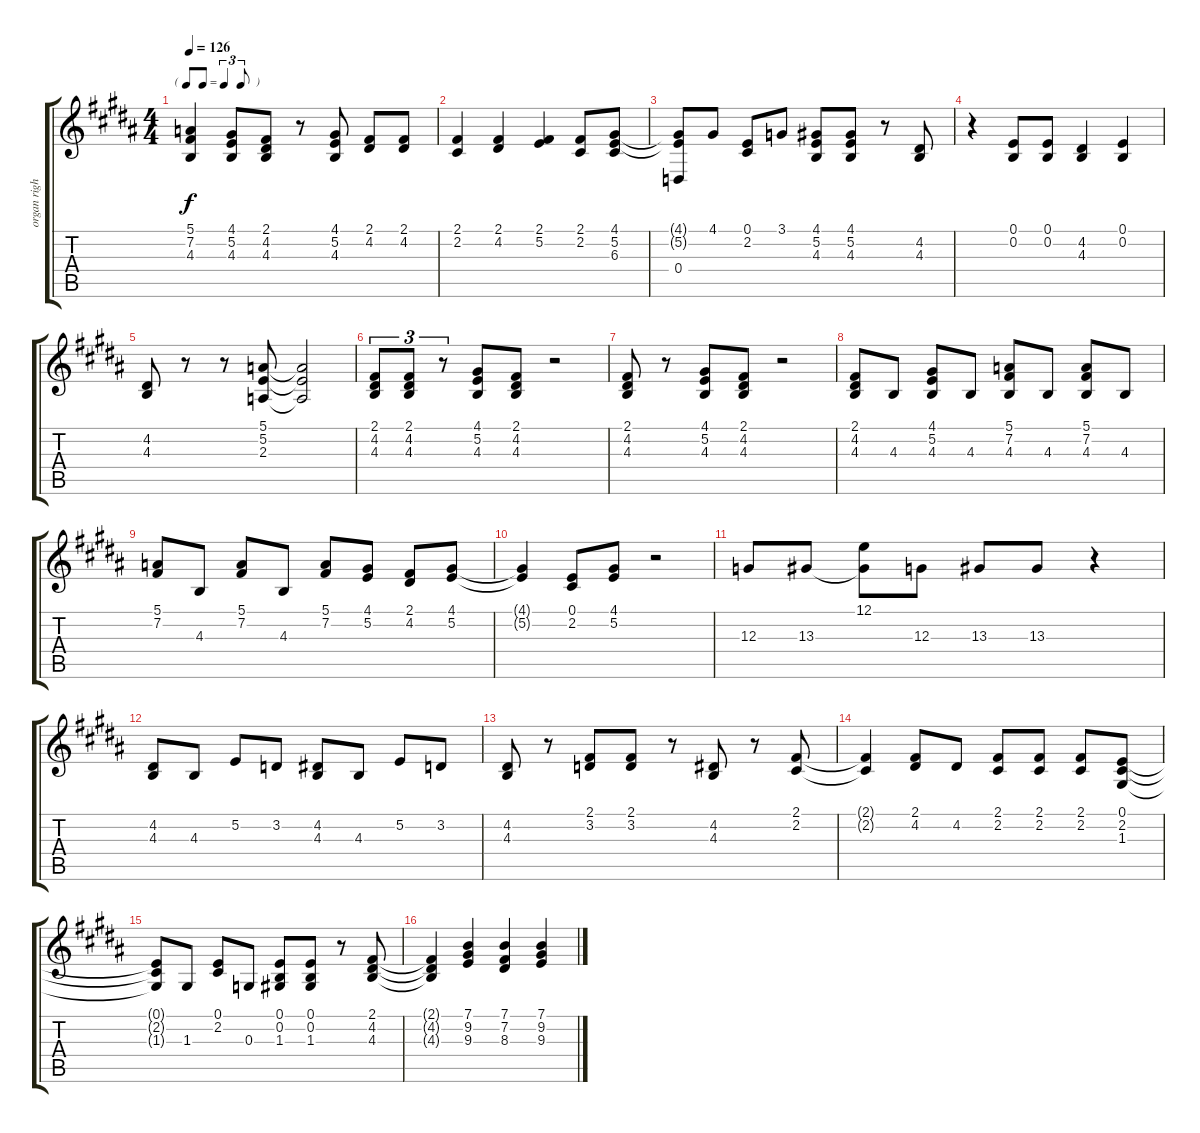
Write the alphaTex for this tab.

\track ("organ right hand" "organ righ") {instrument rockorgan}
\staff {score tabs}
\tuning (E4 B3 G3 D3 A2 E2) {hide}
\ts (4 4)
\tf triplet8th
\tempo 126
\clef g2
\ks b
(5.1 7.2 4.3).4{dy f} (4.1 5.2 4.3).8 (2.1 4.2 4.3).8 r.8 (4.1 5.2 4.3).8 (2.1 4.2).8 (2.1 4.2).8 |
(2.1 2.2).4 (2.1 4.2).4 (2.1 5.2).4 (2.1 2.2).8 (4.1 5.2 6.3).8 |
(4.1{t} 5.2{t} 0.4).8 4.1.8 (0.1 2.2).8 3.1.8 (4.1 5.2 4.3).8 (4.1 5.2 4.3).8 r.8 (4.2 4.3).8 |
r.4 (0.1 0.2).8 (0.1 0.2).8 (4.2 4.3).4 (0.1 0.2).4 |
(4.2 4.3).8 r.8 r.8 (5.1 5.2 2.3).8 (5.1{t} 5.2{t} 2.3{t}).2 |
(2.1 4.2 4.3).8{tu (3 2)} (2.1 4.2 4.3).8{tu (3 2)} r.8{tu (3 2)} (4.1 5.2 4.3).8 (2.1 4.2 4.3).8 r.2 |
(2.1 4.2 4.3).8 r.8 (4.1 5.2 4.3).8 (2.1 4.2 4.3).8 r.2 |
(2.1 4.2 4.3).8 4.3.8 (4.1 5.2 4.3).8 4.3.8 (5.1 7.2 4.3).8 4.3.8 (5.1 7.2 4.3).8 4.3.8 |
(5.1 7.2).8 4.3.8 (5.1 7.2).8 4.3.8 (5.1 7.2).8 (4.1 5.2).8 (2.1 4.2).8 (4.1 5.2).8 |
(4.1{t} 5.2{t}).4 (0.1 2.2).8 (4.1 5.2).8 r.2 |
12.3.8 13.3.8 (12.1 13.3{t}).8 12.3.8 13.3.8 13.3.8 r.4 |
(4.2 4.3).8 4.3.8 5.2.8 3.2.8 (4.2 4.3).8 4.3.8 5.2.8 3.2.8 |
(4.2 4.3).8 r.8 (2.1 3.2).8 (2.1 3.2).8 r.8 (4.2 4.3).8 r.8 (2.1 2.2).8 |
(2.1{t} 2.2{t}).4 (2.1 4.2).8 4.2.8 (2.1 2.2).8 (2.1 2.2).8 (2.1 2.2).8 (0.1 2.2 1.3).8 |
(0.1{t} 2.2{t} 1.3{t}).8 1.3.8 (0.1 2.2).8 0.3.8 (0.1 0.2 1.3).8 (0.1 0.2 1.3).8 r.8 (2.1 4.2 4.3).8 |
(2.1{t} 4.2{t} 4.3{t}).4 (7.1 9.2 9.3).4 (7.1 7.2 8.3).4 (7.1 9.2 9.3).4
